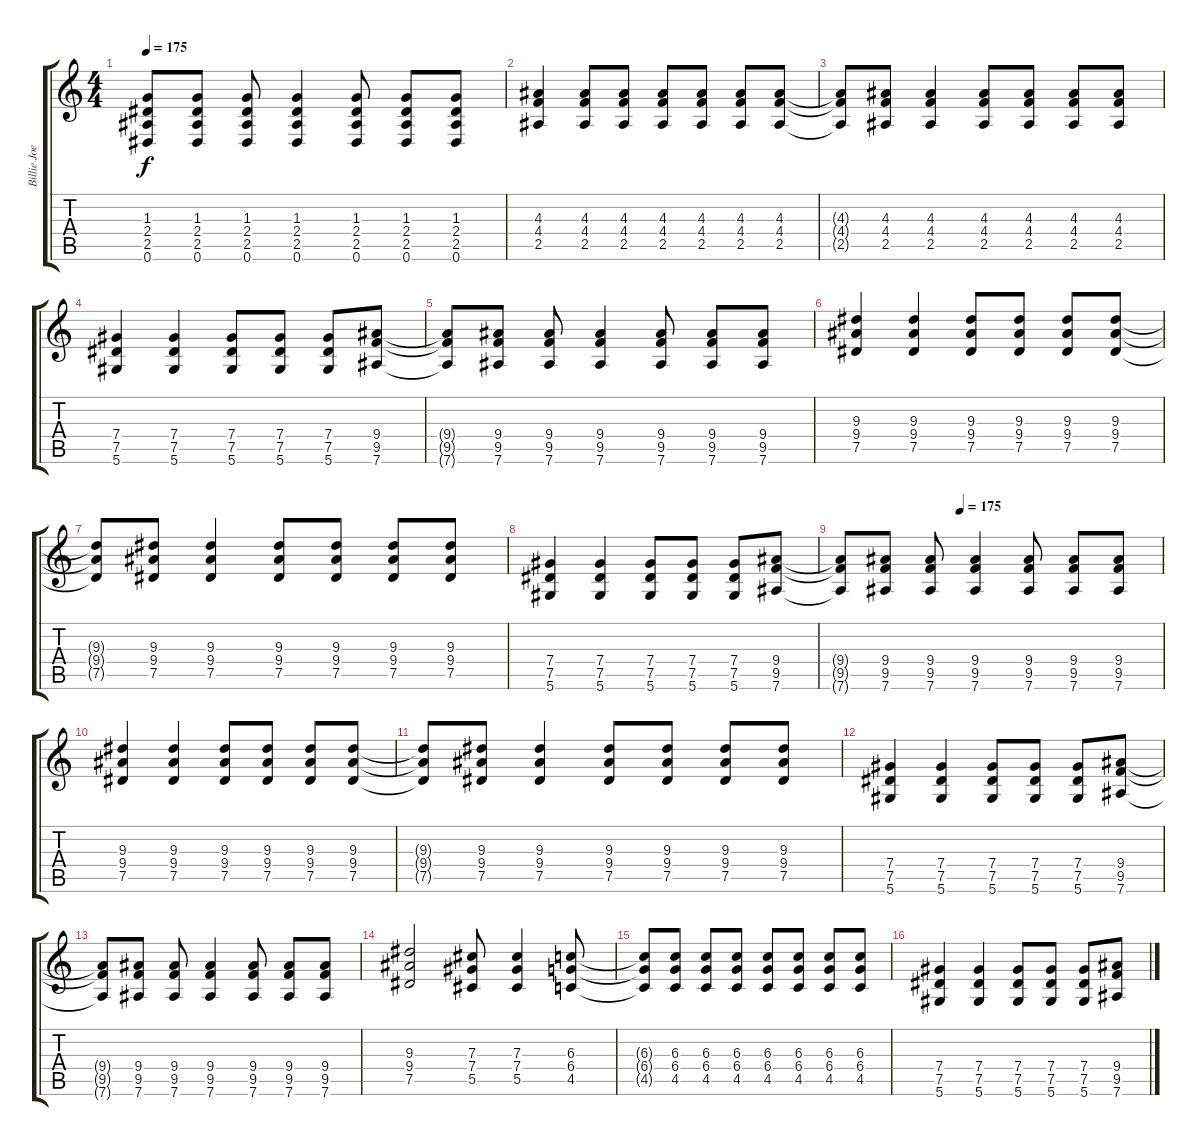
\track ("Billie Joe Guitar" "Billie Joe") {instrument distortionguitar}
\staff {score tabs}
\tuning (Eb4 Bb3 Gb3 Db3 Ab2 Eb2) {hide}
\ts (4 4)
\tempo 175
\clef g2
\ks c
(1.3{t} 2.4{t} 2.5{t} 0.6{t}).8{dy f} (1.3 2.4 2.5 0.6).8 (1.3 2.4 2.5 0.6).8 (1.3 2.4 2.5 0.6).4 (1.3 2.4 2.5 0.6).8 (1.3 2.4 2.5 0.6).8 (1.3 2.4 2.5 0.6).8 |
(4.3 4.4 2.5).4 (4.3 4.4 2.5).8 (4.3 4.4 2.5).8 (4.3 4.4 2.5).8 (4.3 4.4 2.5).8 (4.3 4.4 2.5).8 (4.3 4.4 2.5).8 |
(4.3{t} 4.4{t} 2.5{t}).8 (4.3 4.4 2.5).8 (4.3 4.4 2.5).4 (4.3 4.4 2.5).8 (4.3 4.4 2.5).8 (4.3 4.4 2.5).8 (4.3 4.4 2.5).8 |
(7.4 7.5 5.6).4 (7.4 7.5 5.6).4 (7.4 7.5 5.6).8 (7.4 7.5 5.6).8 (7.4 7.5 5.6).8 (9.4 9.5 7.6).8 |
(9.4{t} 9.5{t} 7.6{t}).8 (9.4 9.5 7.6).8 (9.4 9.5 7.6).8 (9.4 9.5 7.6).4 (9.4 9.5 7.6).8 (9.4 9.5 7.6).8 (9.4 9.5 7.6).8 |
(9.3 9.4 7.5).4 (9.3 9.4 7.5).4 (9.3 9.4 7.5).8 (9.3 9.4 7.5).8 (9.3 9.4 7.5).8 (9.3 9.4 7.5).8 |
(9.3{t} 9.4{t} 7.5{t}).8 (9.3 9.4 7.5).8 (9.3 9.4 7.5).4 (9.3 9.4 7.5).8 (9.3 9.4 7.5).8 (9.3 9.4 7.5).8 (9.3 9.4 7.5).8 |
(7.4 7.5 5.6).4 (7.4 7.5 5.6).4 (7.4 7.5 5.6).8 (7.4 7.5 5.6).8 (7.4 7.5 5.6).8 (9.4 9.5 7.6).8 |
\tempo (175 0.375)
(9.4{t} 9.5{t} 7.6{t}).8 (9.4 9.5 7.6).8 (9.4 9.5 7.6).8 (9.4 9.5 7.6).4 (9.4 9.5 7.6).8 (9.4 9.5 7.6).8 (9.4 9.5 7.6).8 |
(9.3 9.4 7.5).4 (9.3 9.4 7.5).4 (9.3 9.4 7.5).8 (9.3 9.4 7.5).8 (9.3 9.4 7.5).8 (9.3 9.4 7.5).8 |
(9.3{t} 9.4{t} 7.5{t}).8 (9.3 9.4 7.5).8 (9.3 9.4 7.5).4 (9.3 9.4 7.5).8 (9.3 9.4 7.5).8 (9.3 9.4 7.5).8 (9.3 9.4 7.5).8 |
(7.4 7.5 5.6).4 (7.4 7.5 5.6).4 (7.4 7.5 5.6).8 (7.4 7.5 5.6).8 (7.4 7.5 5.6).8 (9.4 9.5 7.6).8 |
(9.4{t} 9.5{t} 7.6{t}).8 (9.4 9.5 7.6).8 (9.4 9.5 7.6).8 (9.4 9.5 7.6).4 (9.4 9.5 7.6).8 (9.4 9.5 7.6).8 (9.4 9.5 7.6).8 |
(9.3 9.4 7.5).2 (7.3 7.4 5.5).8 (7.3 7.4 5.5).4 (6.3 6.4 4.5).8 |
(6.3{t} 6.4{t} 4.5{t}).8 (6.3 6.4 4.5).8 (6.3 6.4 4.5).8 (6.3 6.4 4.5).8 (6.3 6.4 4.5).8 (6.3 6.4 4.5).8 (6.3 6.4 4.5).8 (6.3 6.4 4.5).8 |
(7.4 7.5 5.6).4 (7.4 7.5 5.6).4 (7.4 7.5 5.6).8 (7.4 7.5 5.6).8 (7.4 7.5 5.6).8 (9.4 9.5 7.6).8
